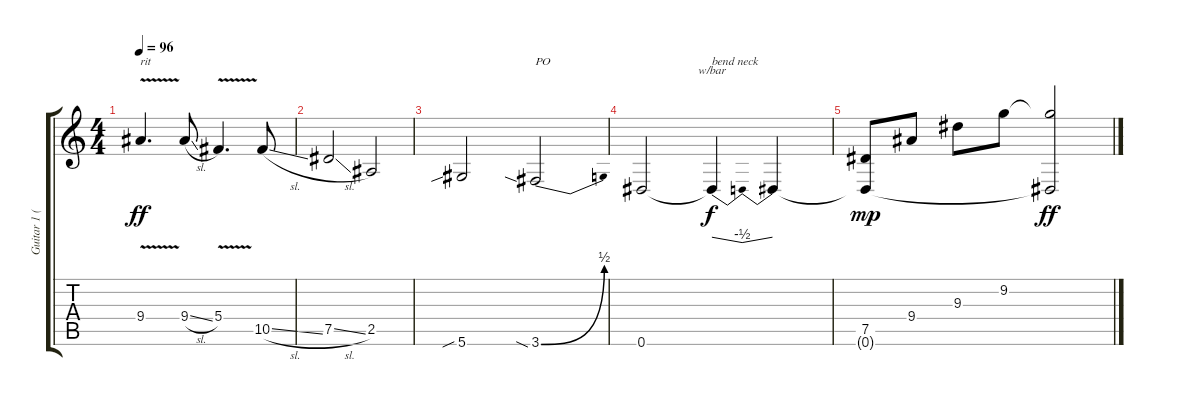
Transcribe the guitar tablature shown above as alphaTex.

\track ("Guitar 1 (Slash)" "Guitar 1 (") {instrument overdrivenguitar}
\staff {score tabs}
\tuning (Eb4 Bb3 Gb3 Db3 Ab2 Eb2) {hide}
\ts (4 4)
\tempo 96
\clef g2
\ks c
9.4{v}.4{d txt "rit" dy ff} 9.4{sl}.8 5.4{v}.4{d} 10.5{sl}.8 |
7.5{sl}.2 2.5.2 |
5.6{sib}.2 3.6{be (bend 0 0 60 2) sia}.2{txt "PO"} |
0.6.2 0.6{t}.4{tbe (dip default 0 0 30 -2 60 0) txt "bend neck" dy f} 0.6{t}.4 |
(7.5 0.6{t}).8{dy mp} 9.4.8 9.3.8 9.2.8 (9.2{t} 0.6{t}).2{dy ff}
